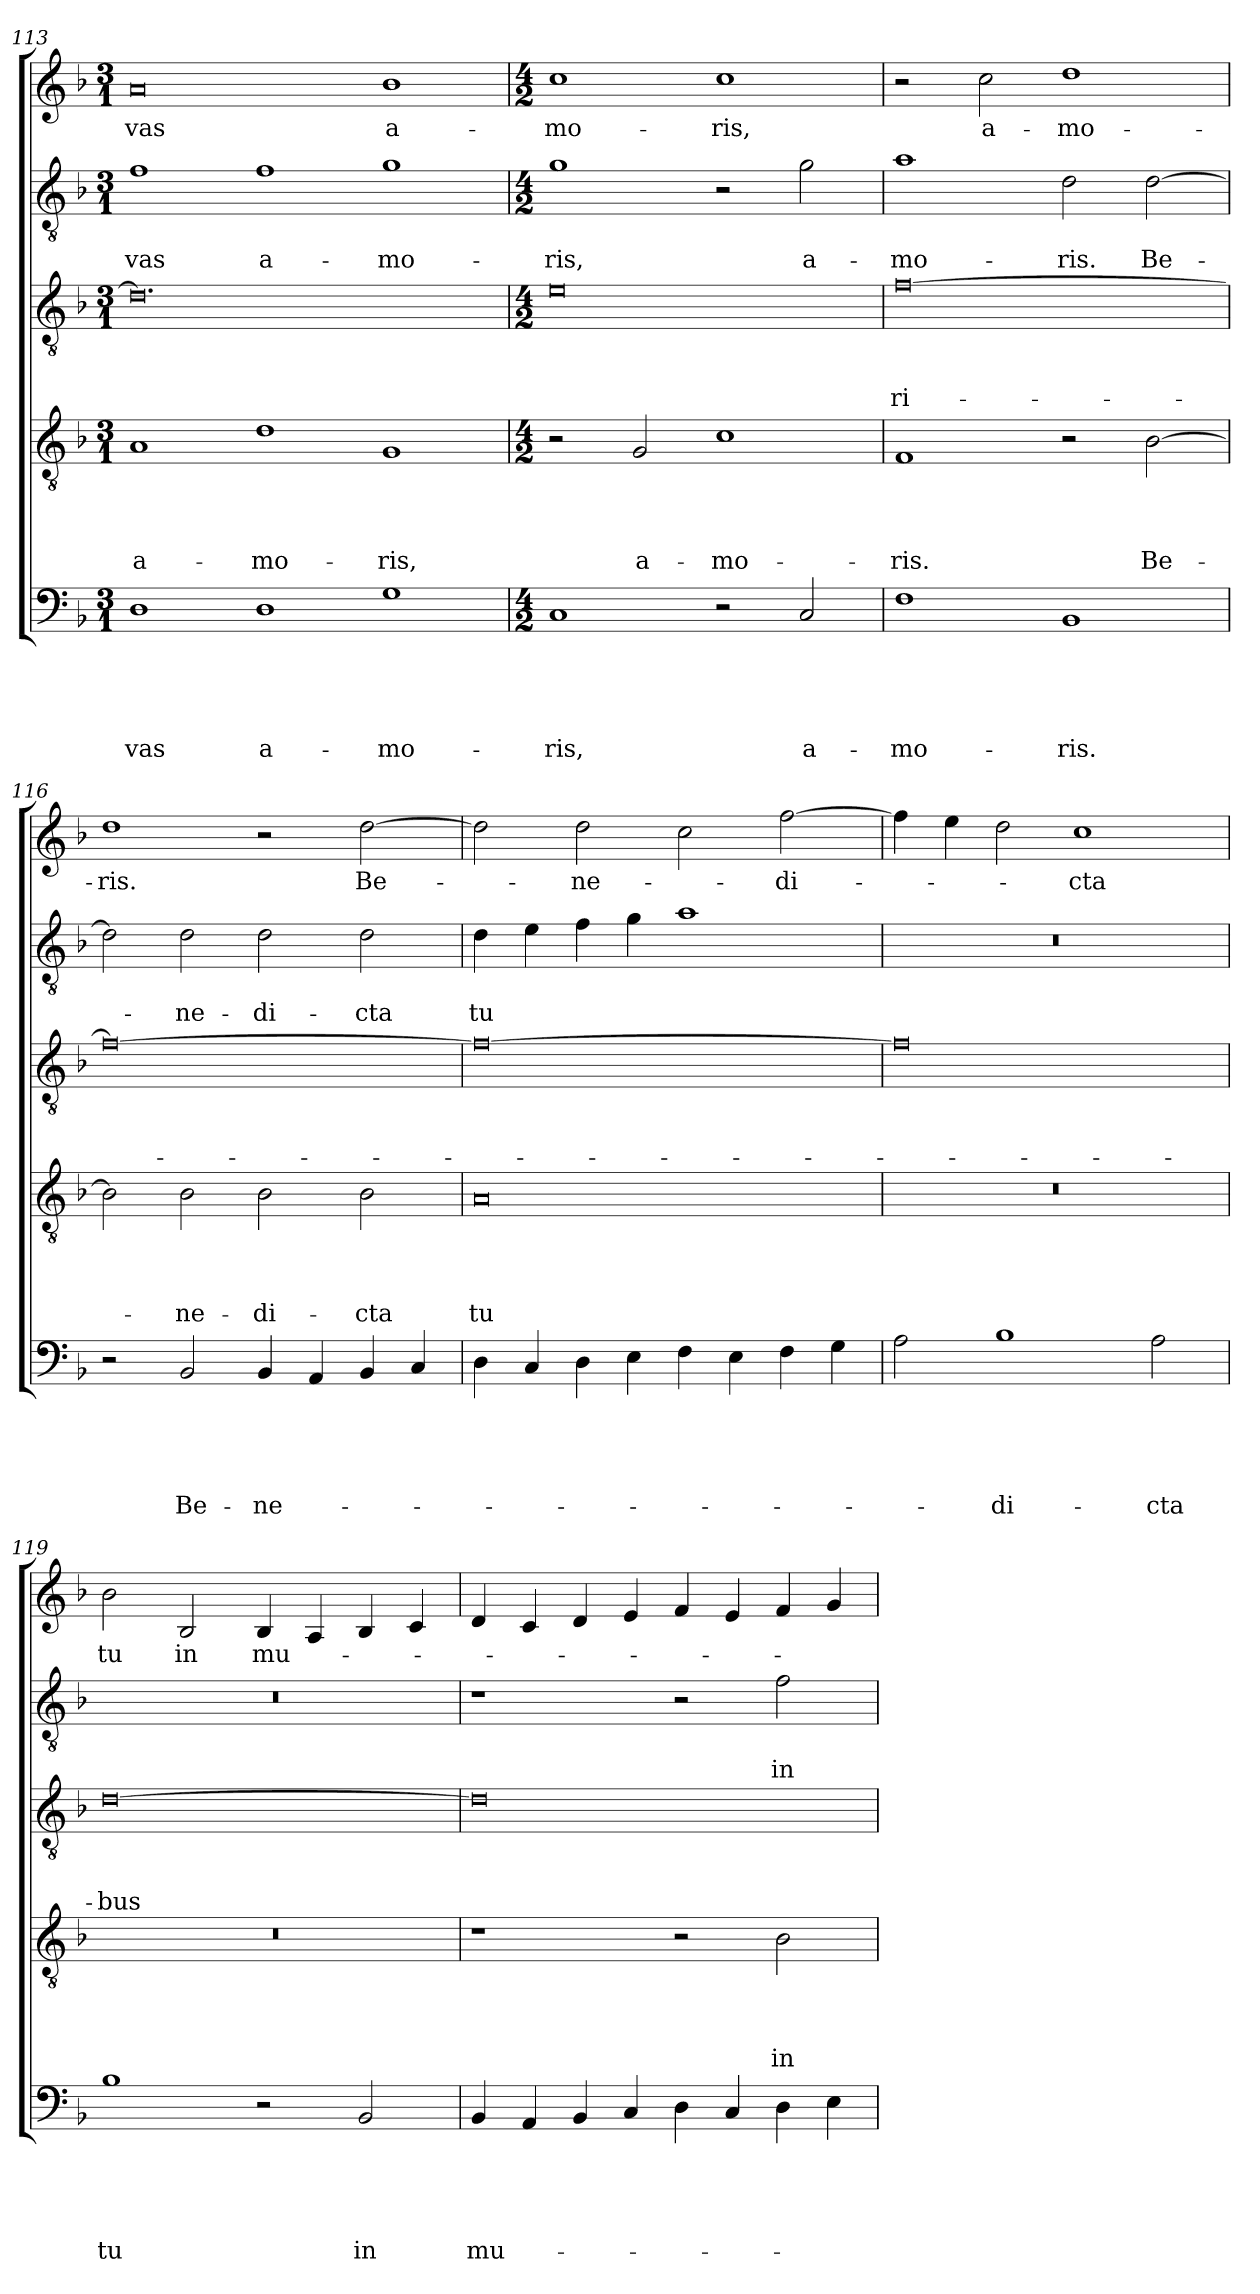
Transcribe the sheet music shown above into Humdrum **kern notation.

**kern	**text	**text	**text	**text	**text	**kern	**text	**text	**text	**text	**kern	**text	**text	**text	**kern	**text	**text	**kern	**text
*part5	*part5	*part5	*part5	*part5	*part5	*part4	*part4	*part4	*part4	*part4	*part3	*part3	*part3	*part3	*part2	*part2	*part2	*part1	*part1
*staff5	*staff5	*staff5	*staff5	*staff5	*staff5	*staff4	*staff4	*staff4	*staff4	*staff4	*staff3	*staff3	*staff3	*staff3	*staff2	*staff2	*staff2	*staff1	*staff1
*clefF4	*	*	*	*	*	*clefGv2	*	*	*	*	*clefGv2	*	*	*	*clefGv2	*	*	*clefG2	*
*k[b-]	*	*	*	*	*	*k[b-]	*	*	*	*	*k[b-]	*	*	*	*k[b-]	*	*	*k[b-]	*
*F:	*	*	*	*	*	*F:	*	*	*	*	*F:	*	*	*	*F:	*	*	*F:	*
*M3/1	*	*	*	*	*	*M3/1	*	*	*	*	*M3/1	*	*	*	*M3/1	*	*	*M3/1	*
=113	=113	=113	=113	=113	=113	=113	=113	=113	=113	=113	=113	=113	=113	=113	=113	=113	=113	=113	=113
!	!	!	!	!	!LO:LY:b	!	!	!	!	!LO:LY:b	!	!	!	!	!	!	!LO:LY:b	!	!LO:LY:b
1D	.	.	.	.	vas	1A	.	.	.	a-	0.d]	.	.	.	1f	.	vas	0a	vas
!	!	!	!	!	!LO:LY:b	!	!	!	!	!LO:LY:b	!	!	!	!	!	!	!LO:LY:b	!	!
1D	.	.	.	.	a-	1d	.	.	.	-mo-	.	.	.	.	1f	.	a-	.	.
!	!	!	!	!	!LO:LY:b	!	!	!	!	!LO:LY:b	!	!	!	!	!	!	!LO:LY:b	!	!LO:LY:b
1G	.	.	.	.	-mo-	1G	.	.	.	-ris,	.	.	.	.	1g	.	-mo-	1b-	a-
=114	=114	=114	=114	=114	=114	=114	=114	=114	=114	=114	=114	=114	=114	=114	=114	=114	=114	=114	=114
*M4/2	*	*	*	*	*	*M4/2	*	*	*	*	*M4/2	*	*	*	*M4/2	*	*	*M4/2	*
!	!	!	!	!	!LO:LY:b	!	!	!	!	!	!	!	!	!	!	!	!LO:LY:b	!	!LO:LY:b
1C	.	.	.	.	-ris,	2r	.	.	.	.	0e	.	.	.	1g	.	-ris,	1cc	-mo-
!	!	!	!	!	!	!	!	!	!	!LO:LY:b	!	!	!	!	!	!	!	!	!
.	.	.	.	.	.	2G/	.	.	.	a-	.	.	.	.	.	.	.	.	.
!	!	!	!	!	!	!	!	!	!	!LO:LY:b	!	!	!	!	!	!	!	!	!LO:LY:b
2r	.	.	.	.	.	1c	.	.	.	-mo-	.	.	.	.	2r	.	.	1cc	-ris,
!	!	!	!	!	!LO:LY:b	!	!	!	!	!	!	!	!	!	!	!	!LO:LY:b	!	!
2C/	.	.	.	.	a-	.	.	.	.	.	.	.	.	.	2g\	.	a-	.	.
!!LO:LB:g=z
=115	=115	=115	=115	=115	=115	=115	=115	=115	=115	=115	=115	=115	=115	=115	=115	=115	=115	=115	=115
!	!	!	!	!	!LO:LY:b	!	!	!	!	!LO:LY:b	!	!	!	!LO:LY:b	!	!	!LO:LY:b	!	!
1F	.	.	.	.	-mo-	1F	.	.	.	-ris.	[0f	.	.	-ri-	1a	.	-mo-	2r	.
!	!	!	!	!	!	!	!	!	!	!	!	!	!	!	!	!	!	!	!LO:LY:b
.	.	.	.	.	.	.	.	.	.	.	.	.	.	.	.	.	.	2cc\	a-
!	!	!	!	!	!LO:LY:b	!	!	!	!	!	!	!	!	!	!	!	!LO:LY:b	!	!LO:LY:b
1BB-	.	.	.	.	-ris.	2r	.	.	.	.	.	.	.	.	2d\	.	-ris.	1dd	-mo-
!	!	!	!	!	!	!	!	!	!	!LO:LY:b	!	!	!	!	!	!	!LO:LY:b	!	!
.	.	.	.	.	.	[2B-\	.	.	.	Be-	.	.	.	.	[2d\	.	Be-	.	.
=116	=116	=116	=116	=116	=116	=116	=116	=116	=116	=116	=116	=116	=116	=116	=116	=116	=116	=116	=116
!	!	!	!	!	!	!	!	!	!	!	!	!	!	!	!	!	!	!	!LO:LY:b
2r	.	.	.	.	.	2B-\]	.	.	.	.	0f_	.	.	.	2d\]	.	.	1dd	-ris.
!	!	!	!	!	!LO:LY:b	!	!	!	!	!LO:LY:b	!	!	!	!	!	!	!LO:LY:b	!	!
2BB-/	.	.	.	.	Be-	2B-\	.	.	.	-ne-	.	.	.	.	2d\	.	-ne-	.	.
!	!	!	!	!	!LO:LY:b	!	!	!	!	!LO:LY:b	!	!	!	!	!	!	!LO:LY:b	!	!
4BB-/	.	.	.	.	-ne-	2B-\	.	.	.	-di-	.	.	.	.	2d\	.	-di-	2r	.
4AA/	.	.	.	.	.	.	.	.	.	.	.	.	.	.	.	.	.	.	.
!	!	!	!	!	!	!	!	!	!	!LO:LY:b	!	!	!	!	!	!	!LO:LY:b	!	!LO:LY:b
4BB-/	.	.	.	.	.	2B-\	.	.	.	-cta	.	.	.	.	2d\	.	-cta	[2dd\	Be-
4C/	.	.	.	.	.	.	.	.	.	.	.	.	.	.	.	.	.	.	.
=117	=117	=117	=117	=117	=117	=117	=117	=117	=117	=117	=117	=117	=117	=117	=117	=117	=117	=117	=117
!	!	!	!	!	!	!	!	!	!	!LO:LY:b	!	!	!	!	!	!	!LO:LY:b	!	!
4D\	.	.	.	.	.	0A	.	.	.	tu	0f_	.	.	.	4d\	.	tu	2dd\]	.
4C/	.	.	.	.	.	.	.	.	.	.	.	.	.	.	4e\	.	.	.	.
!	!	!	!	!	!	!	!	!	!	!	!	!	!	!	!	!	!	!	!LO:LY:b
4D\	.	.	.	.	.	.	.	.	.	.	.	.	.	.	4f\	.	.	2dd\	-ne-
4E\	.	.	.	.	.	.	.	.	.	.	.	.	.	.	4g\	.	.	.	.
4F\	.	.	.	.	.	.	.	.	.	.	.	.	.	.	1a	.	.	2cc\	.
4E\	.	.	.	.	.	.	.	.	.	.	.	.	.	.	.	.	.	.	.
!	!	!	!	!	!	!	!	!	!	!	!	!	!	!	!	!	!	!	!LO:LY:b
4F\	.	.	.	.	.	.	.	.	.	.	.	.	.	.	.	.	.	[2ff\	-di-
4G\	.	.	.	.	.	.	.	.	.	.	.	.	.	.	.	.	.	.	.
=118	=118	=118	=118	=118	=118	=118	=118	=118	=118	=118	=118	=118	=118	=118	=118	=118	=118	=118	=118
2A\	.	.	.	.	.	0r	.	.	.	.	0f]	.	.	.	0r	.	.	4ff\]	.
.	.	.	.	.	.	.	.	.	.	.	.	.	.	.	.	.	.	4ee\	.
!	!	!	!	!	!LO:LY:b	!	!	!	!	!	!	!	!	!	!	!	!	!	!
1B-	.	.	.	.	-di-	.	.	.	.	.	.	.	.	.	.	.	.	2dd\	.
!	!	!	!	!	!	!	!	!	!	!	!	!	!	!	!	!	!	!	!LO:LY:b
.	.	.	.	.	.	.	.	.	.	.	.	.	.	.	.	.	.	1cc	-cta
!	!	!	!	!	!LO:LY:b	!	!	!	!	!	!	!	!	!	!	!	!	!	!
2A\	.	.	.	.	-cta	.	.	.	.	.	.	.	.	.	.	.	.	.	.
=119	=119	=119	=119	=119	=119	=119	=119	=119	=119	=119	=119	=119	=119	=119	=119	=119	=119	=119	=119
!	!	!	!	!	!LO:LY:b	!	!	!	!	!	!	!	!	!LO:LY:b	!	!	!	!	!LO:LY:b
1B-	.	.	.	.	tu	0r	.	.	.	.	[0d	.	.	-bus	0r	.	.	2b-\	tu
!	!	!	!	!	!	!	!	!	!	!	!	!	!	!	!	!	!	!	!LO:LY:b
.	.	.	.	.	.	.	.	.	.	.	.	.	.	.	.	.	.	2B-/	in
!	!	!	!	!	!	!	!	!	!	!	!	!	!	!	!	!	!	!	!LO:LY:b
2r	.	.	.	.	.	.	.	.	.	.	.	.	.	.	.	.	.	4B-/	mu-
.	.	.	.	.	.	.	.	.	.	.	.	.	.	.	.	.	.	4A/	.
!	!	!	!	!	!LO:LY:b	!	!	!	!	!	!	!	!	!	!	!	!	!	!
2BB-/	.	.	.	.	in	.	.	.	.	.	.	.	.	.	.	.	.	4B-/	.
.	.	.	.	.	.	.	.	.	.	.	.	.	.	.	.	.	.	4c/	.
!!LO:LB:g=z
=120	=120	=120	=120	=120	=120	=120	=120	=120	=120	=120	=120	=120	=120	=120	=120	=120	=120	=120	=120
!	!	!	!	!	!LO:LY:b	!	!	!	!	!	!	!	!	!	!	!	!	!	!
4BB-/	.	.	.	.	mu-	1r	.	.	.	.	0d]	.	.	.	1r	.	.	4d/	.
4AA/	.	.	.	.	.	.	.	.	.	.	.	.	.	.	.	.	.	4c/	.
4BB-/	.	.	.	.	.	.	.	.	.	.	.	.	.	.	.	.	.	4d/	.
4C/	.	.	.	.	.	.	.	.	.	.	.	.	.	.	.	.	.	4e/	.
4D\	.	.	.	.	.	2r	.	.	.	.	.	.	.	.	2r	.	.	4f/	.
4C/	.	.	.	.	.	.	.	.	.	.	.	.	.	.	.	.	.	4e/	.
!	!	!	!	!	!	!	!	!	!	!LO:LY:b	!	!	!	!	!	!	!LO:LY:b	!	!
4D\	.	.	.	.	.	2B-\	.	.	.	in	.	.	.	.	2f\	.	in	4f/	.
4E\	.	.	.	.	.	.	.	.	.	.	.	.	.	.	.	.	.	4g/	.
=	=	=	=	=	=	=	=	=	=	=	=	=	=	=	=	=	=	=	=
*-	*-	*-	*-	*-	*-	*-	*-	*-	*-	*-	*-	*-	*-	*-	*-	*-	*-	*-	*-
